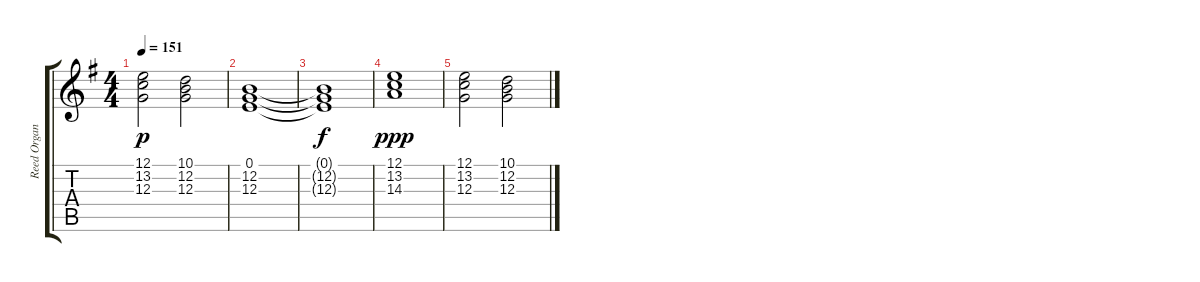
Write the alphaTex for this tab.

\track ("Reed Organ" "Reed Organ") {instrument reedorgan}
\staff {score tabs}
\tuning (E4 B3 G3 D3 A2 E2) {hide}
\ts (4 4)
\tempo 151
\clef g2
\ks eminor
(12.1 13.2 12.3).2{dy p} (10.1 12.2 12.3).2 |
(0.1 12.2 12.3).1 |
(0.1{t} 12.2{t} 12.3{t}).1{dy f} |
(12.1 13.2 14.3).1{dy ppp} |
(12.1 13.2 12.3).2 (10.1 12.2 12.3).2
